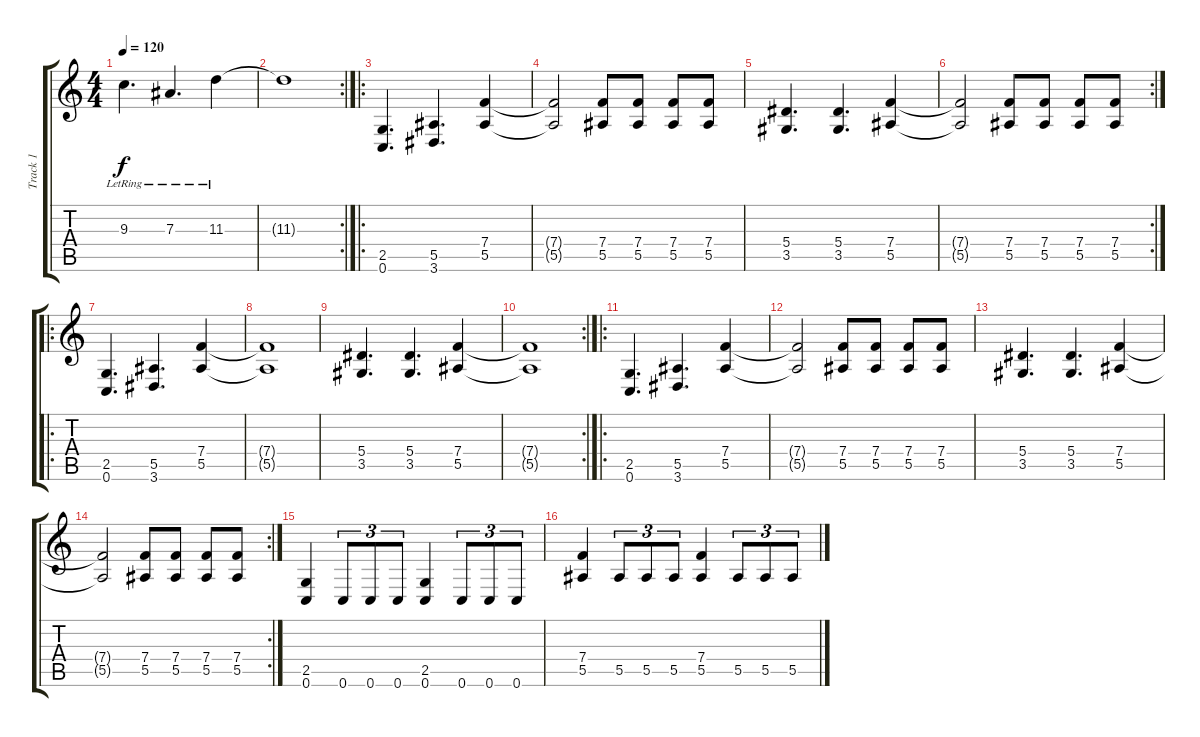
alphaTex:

\track ("Track 1" "Track 1") {instrument distortionguitar}
\staff {score tabs}
\tuning (C4 G3 Eb3 Bb2 F2 C2) {hide}
\ts (4 4)
\tempo 120
\clef g2
\ks c
9.3{lr}.4{d dy f} 7.3{lr}.4{d} 11.3{lr}.4 |
\rc 2
11.3{t}.1 |
\ro
(2.5 0.6).4{d instrument distortionguitar} (5.5 3.6).4{d} (7.4 5.5).4 |
(7.4{t} 5.5{t}).2 (7.4 5.5).8 (7.4 5.5).8 (7.4 5.5).8 (7.4 5.5).8 |
(5.4 3.5).4{d} (5.4 3.5).4{d} (7.4 5.5).4 |
\rc 2
(7.4{t} 5.5{t}).2 (7.4 5.5).8 (7.4 5.5).8 (7.4 5.5).8 (7.4 5.5).8 |
\ro
(2.5 0.6).4{d instrument distortionguitar} (5.5 3.6).4{d} (7.4 5.5).4 |
(7.4{t} 5.5{t}).1 |
(5.4 3.5).4{d} (5.4 3.5).4{d} (7.4 5.5).4 |
\rc 2
(7.4{t} 5.5{t}).1 |
\ro
(2.5 0.6).4{d instrument distortionguitar} (5.5 3.6).4{d} (7.4 5.5).4 |
(7.4{t} 5.5{t}).2 (7.4 5.5).8 (7.4 5.5).8 (7.4 5.5).8 (7.4 5.5).8 |
(5.4 3.5).4{d} (5.4 3.5).4{d} (7.4 5.5).4 |
\rc 2
(7.4{t} 5.5{t}).2 (7.4 5.5).8 (7.4 5.5).8 (7.4 5.5).8 (7.4 5.5).8 |
(2.5 0.6).4 0.6.8{tu (3 2)} 0.6.8{tu (3 2)} 0.6.8{tu (3 2)} (2.5 0.6).4 0.6.8{tu (3 2)} 0.6.8{tu (3 2)} 0.6.8{tu (3 2)} |
(7.4 5.5).4 5.5.8{tu (3 2)} 5.5.8{tu (3 2)} 5.5.8{tu (3 2)} (7.4 5.5).4 5.5.8{tu (3 2)} 5.5.8{tu (3 2)} 5.5.8{tu (3 2)}
